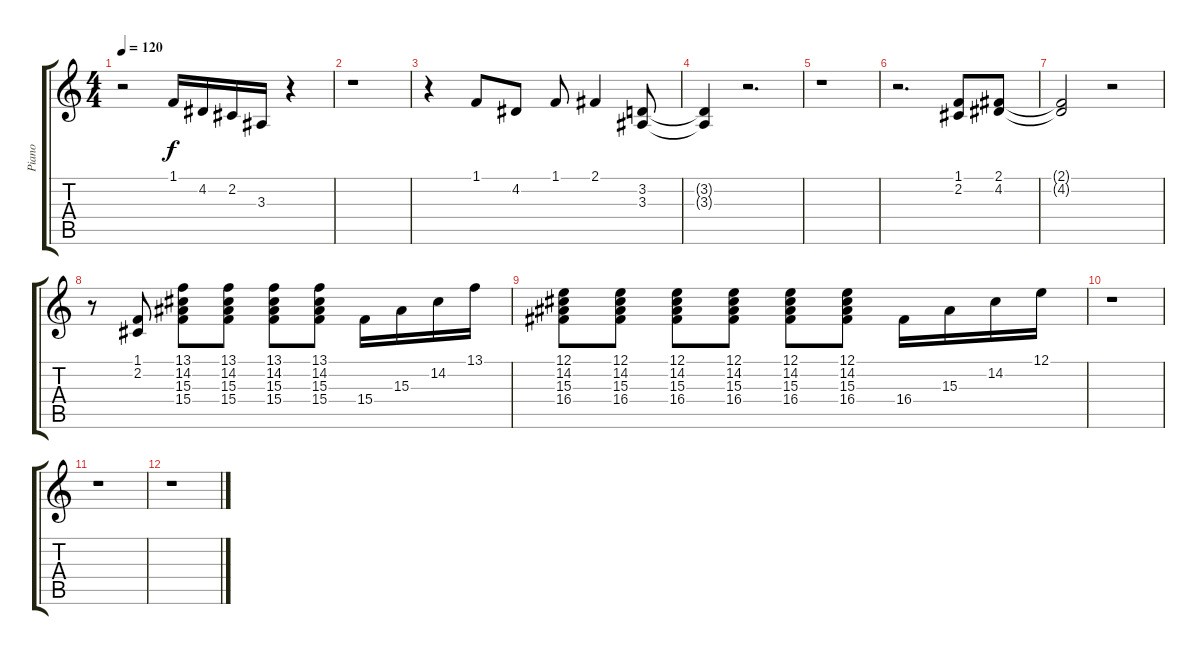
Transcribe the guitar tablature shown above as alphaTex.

\track ("Piano" "Piano") {instrument acousticgrandpiano}
\staff {score tabs}
\tuning (E4 B3 G3 D3 A2 E2) {hide}
\ts (4 4)
\tempo 120
\clef g2
\ks c
r.2{dy f} 1.1.16 4.2.16 2.2.16 3.3.16 r.4 |
r.1 |
r.4 1.1.8 4.2.8 1.1.8 2.1.4 (3.2 3.3).8 |
(3.2{t} 3.3{t}).4 r.2{d} |
r.1 |
r.2{d} (1.1 2.2).8 (2.1 4.2).8 |
(2.1{t} 4.2{t}).2 r.2 |
r.8 (1.1 2.2).8 (13.1 14.2 15.3 15.4).8 (13.1 14.2 15.3 15.4).8 (13.1 14.2 15.3 15.4).8 (13.1 14.2 15.3 15.4).8 15.4.16 15.3.16 14.2.16 13.1.16 |
(12.1 14.2 15.3 16.4).8 (12.1 14.2 15.3 16.4).8 (12.1 14.2 15.3 16.4).8 (12.1 14.2 15.3 16.4).8 (12.1 14.2 15.3 16.4).8 (12.1 14.2 15.3 16.4).8 16.4.16 15.3.16 14.2.16 12.1.16 |
r.1 |
r.1 |
r.1
